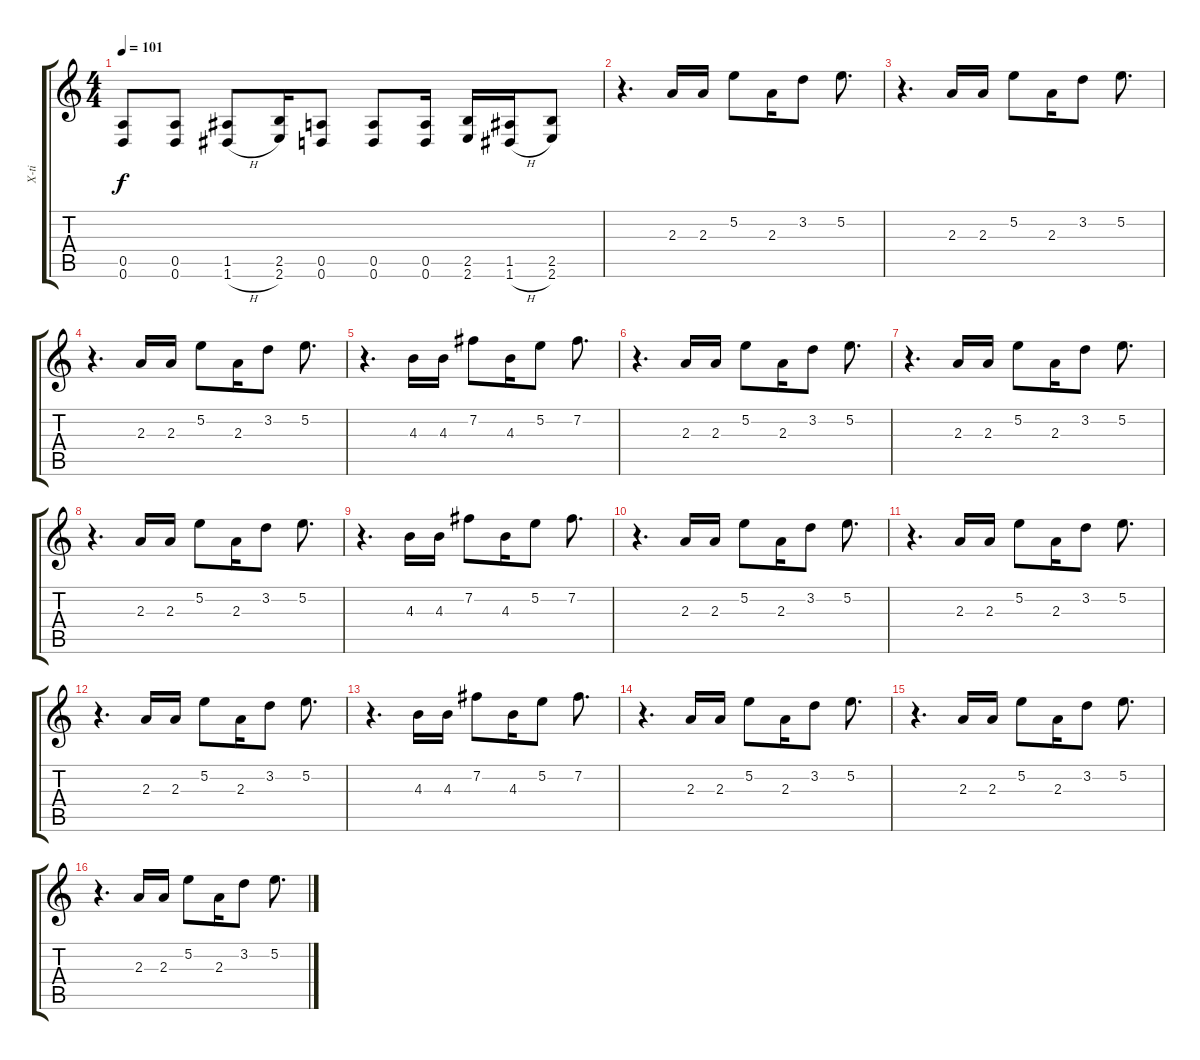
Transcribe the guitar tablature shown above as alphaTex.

\track ("X-ti" "X-ti") {instrument distortionguitar}
\staff {score tabs}
\tuning (E4 B3 G3 D3 A2 D2) {hide}
\ts (4 4)
\tempo 101
\clef g2
\ks c
(0.5 0.6).8{dy f} (0.5 0.6).8 (1.5 1.6{h}).8 (2.5 2.6).16 (0.5 0.6).8 (0.5 0.6).8 (0.5 0.6).16 (2.5 2.6).16 (1.5 1.6{h}).16 (2.5 2.6).8 |
r.4{d} 2.3.16 2.3.16 5.2.8 2.3.16 3.2.8 5.2.8{d} |
r.4{d} 2.3.16 2.3.16 5.2.8 2.3.16 3.2.8 5.2.8{d} |
r.4{d} 2.3.16 2.3.16 5.2.8 2.3.16 3.2.8 5.2.8{d} |
r.4{d} 4.3.16 4.3.16 7.2.8 4.3.16 5.2.8 7.2.8{d} |
r.4{d} 2.3.16 2.3.16 5.2.8 2.3.16 3.2.8 5.2.8{d} |
r.4{d} 2.3.16 2.3.16 5.2.8 2.3.16 3.2.8 5.2.8{d} |
r.4{d} 2.3.16 2.3.16 5.2.8 2.3.16 3.2.8 5.2.8{d} |
r.4{d} 4.3.16 4.3.16 7.2.8 4.3.16 5.2.8 7.2.8{d} |
r.4{d} 2.3.16 2.3.16 5.2.8 2.3.16 3.2.8 5.2.8{d} |
r.4{d} 2.3.16 2.3.16 5.2.8 2.3.16 3.2.8 5.2.8{d} |
r.4{d} 2.3.16 2.3.16 5.2.8 2.3.16 3.2.8 5.2.8{d} |
r.4{d} 4.3.16 4.3.16 7.2.8 4.3.16 5.2.8 7.2.8{d} |
r.4{d} 2.3.16 2.3.16 5.2.8 2.3.16 3.2.8 5.2.8{d} |
r.4{d} 2.3.16 2.3.16 5.2.8 2.3.16 3.2.8 5.2.8{d} |
r.4{d} 2.3.16 2.3.16 5.2.8 2.3.16 3.2.8 5.2.8{d}
